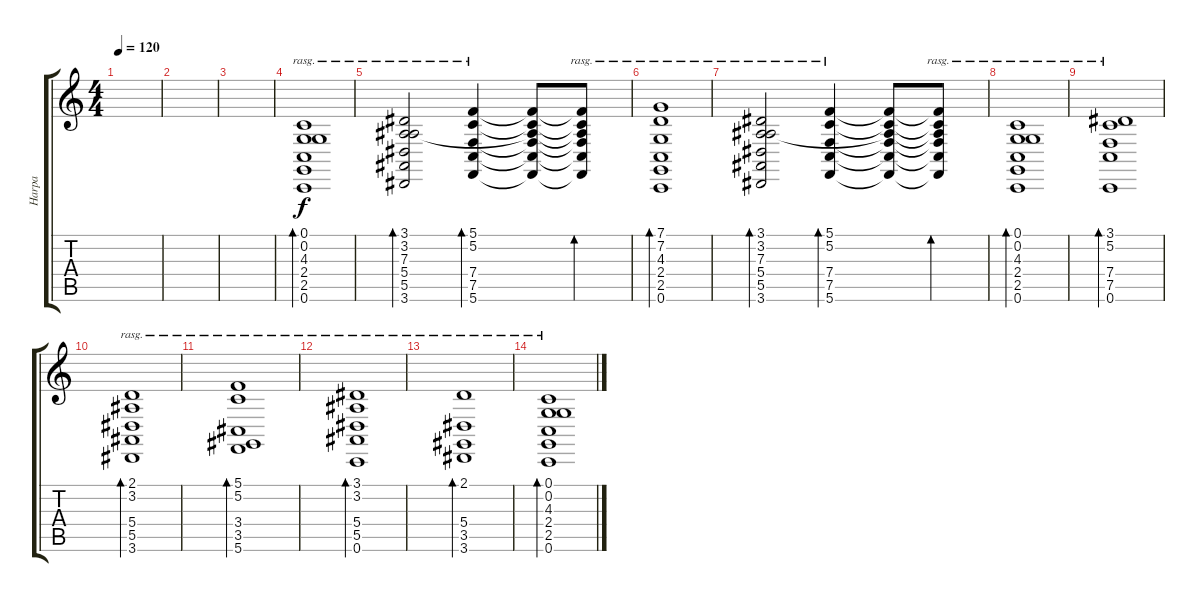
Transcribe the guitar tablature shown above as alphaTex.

\track ("Harpa" "Harpa") {instrument orchestralharp}
\staff {score tabs}
\tuning (C4 G3 Eb3 Bb2 F2 C2) {hide}
\ts (4 4)
\tempo 120
\clef g2
\ks c
|
|
|
(0.1 0.2 4.3 2.4 2.5 0.6).1{bd 240 rasg ii volume 7 instrument koto} |
(3.1 3.2 7.3 5.4 5.5 3.6).2{bd 240 rasg ii} (5.1 5.2 7.4 7.5 5.6).4{bd 240 rasg ii} (5.1{t} 5.2{t} 7.3{t} 7.4{t} 7.5{t} 5.6{t}).8 (5.1{t} 5.2{t} 7.3{t} 7.4{t} 7.5{t} 5.6{t}).8{bd 120 rasg ii} |
(7.1 7.2 4.3 2.4 2.5 0.6).1{bd 240 rasg ii} |
(3.1 3.2 7.3 5.4 5.5 3.6).2{bd 240 rasg ii volume 7 instrument koto} (5.1 5.2 7.4 7.5 5.6).4{bd 240 rasg ii} (5.1{t} 5.2{t} 7.3{t} 7.4{t} 7.5{t} 5.6{t}).8 (5.1{t} 5.2{t} 7.3{t} 7.4{t} 7.5{t} 5.6{t}).8{bd 120 rasg ii} |
(0.1 0.2 4.3 2.4 2.5 0.6).1{bd 240 rasg ii} |
(3.1 5.2 7.4 7.5 0.6).1{bd 240 rasg ii} |
(2.1 3.2 5.4 5.5 3.6).1{bd 240 rasg ii volume 7 instrument koto} |
(5.1 5.2 3.4 3.5 5.6).1{bd 240 rasg ii} |
(3.1 3.2 5.4 5.5 0.6).1{bd 240 rasg ii} |
(2.1 5.4 3.5 3.6).1{bd 240 rasg ii} |
(0.1 0.2 4.3 2.4 2.5 0.6).1{bd 240 rasg ii}
